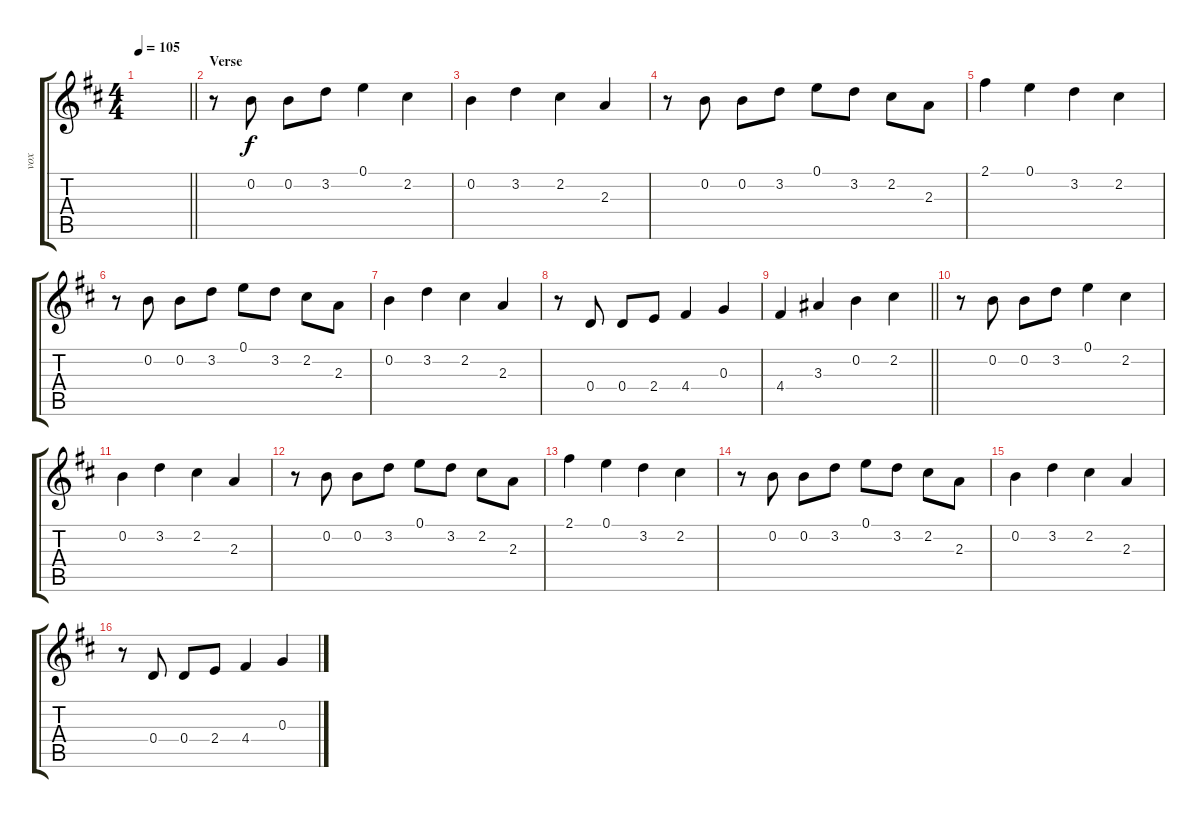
\track ("vox" "vox") {instrument acousticguitarsteel}
\staff {score tabs}
\tuning (E4 B3 G3 D3 A2 E2) {hide}
\ts (4 4)
\tempo 105
\clef g2
\barLineRight lightlight
\ks bminor
|
\section ("" "Verse")
r.8 0.2.8 0.2.8 3.2.8 0.1.4 2.2.4 |
0.2.4 3.2.4 2.2.4 2.3.4 |
r.8 0.2.8 0.2.8 3.2.8 0.1.8 3.2.8 2.2.8 2.3.8 |
2.1.4 0.1.4 3.2.4 2.2.4 |
r.8 0.2.8 0.2.8 3.2.8 0.1.8 3.2.8 2.2.8 2.3.8 |
0.2.4 3.2.4 2.2.4 2.3.4 |
r.8 0.4.8 0.4.8 2.4.8 4.4.4 0.3.4 |
\barLineRight lightlight
4.4.4 3.3.4 0.2.4 2.2.4 |
r.8 0.2.8 0.2.8 3.2.8 0.1.4 2.2.4 |
0.2.4 3.2.4 2.2.4 2.3.4 |
r.8 0.2.8 0.2.8 3.2.8 0.1.8 3.2.8 2.2.8 2.3.8 |
2.1.4 0.1.4 3.2.4 2.2.4 |
r.8 0.2.8 0.2.8 3.2.8 0.1.8 3.2.8 2.2.8 2.3.8 |
0.2.4 3.2.4 2.2.4 2.3.4 |
r.8 0.4.8 0.4.8 2.4.8 4.4.4 0.3.4
